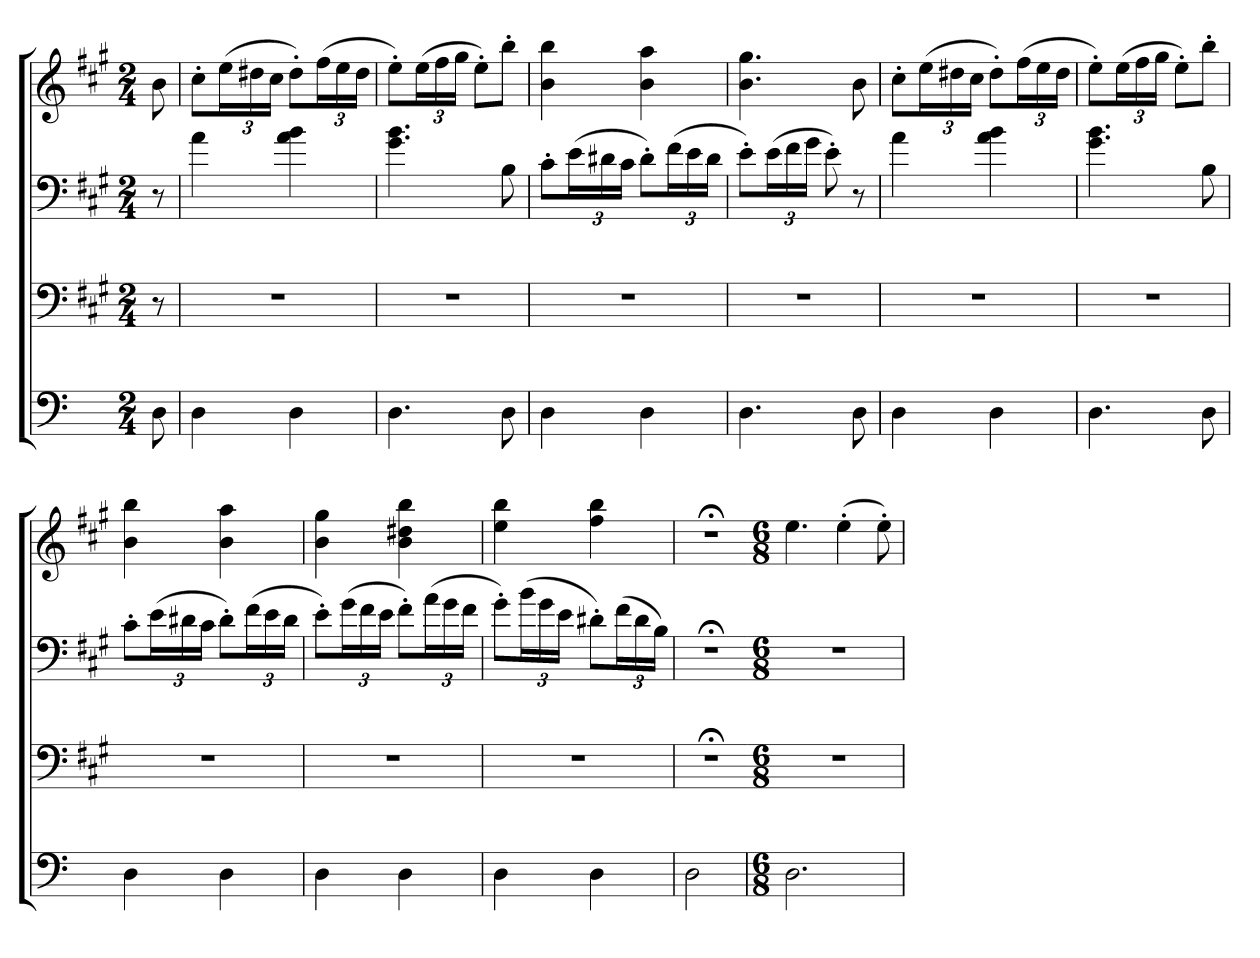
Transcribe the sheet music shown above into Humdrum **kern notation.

**kern	**kern	**kern	**kern
*part4	*part3	*part2	*part1
*staff4	*staff3	*staff2	*staff1
*	*clefF4	*clefF4	*clefG2
*	*k[f#c#g#]	*k[f#c#g#]	*k[f#c#g#]
*	*A:	*A:	*A:
*M2/4	*M2/4	*M2/4	*M2/4
=	=	=	=
8D	8r	8r	8b
=	=	=	=
4D	2r	4a	8cc#'L
.	.	.	(24eeL
.	.	.	24dd#X
.	.	.	24cc#JJ
4D	.	4a 4b	8dd#'L)
.	.	.	(24ff#L
.	.	.	24ee
.	.	.	24dd#JJ
=	=	=	=
4.D	2r	4.g# 4.b	8ee'L)
.	.	.	(24eeL
.	.	.	24ff#
.	.	.	24gg#JJ
.	.	.	8ee'L)
8D	.	8B	8bb'J
=	=	=	=
4D	2r	8c#'L	4b 4bb
.	.	(24eL	.
.	.	24d#X	.
.	.	24c#JJ	.
4D	.	8d#'L)	4b 4aa
.	.	(24f#L	.
.	.	24e	.
.	.	24d#JJ	.
=	=	=	=
4.D	2r	8e'L)	4.b 4.gg#
.	.	(24eL	.
.	.	24f#	.
.	.	24g#JJ	.
.	.	8e')	.
8D	.	8r	8b
=	=	=	=
4D	2r	4a	8cc#'L
.	.	.	(24eeL
.	.	.	24dd#X
.	.	.	24cc#JJ
4D	.	4a 4b	8dd#'L)
.	.	.	(24ff#L
.	.	.	24ee
.	.	.	24dd#JJ
=	=	=	=
4.D	2r	4.g# 4.b	8ee'L)
.	.	.	(24eeL
.	.	.	24ff#
.	.	.	24gg#JJ
.	.	.	8ee'L)
8D	.	8B	8bb'J
=	=	=	=
4D	2r	8c#'L	4b 4bb
.	.	(24eL	.
.	.	24d#X	.
.	.	24c#JJ	.
4D	.	8d#'L)	4b 4aa
.	.	(24f#L	.
.	.	24e	.
.	.	24d#JJ	.
=	=	=	=
4D	2r	8e'L)	4b 4gg#
.	.	(24g#L	.
.	.	24f#	.
.	.	24eJJ	.
4D	.	8f#'L)	4b 4dd#X 4bb
.	.	(24aL	.
.	.	24g#	.
.	.	24f#JJ	.
=	=	=	=
4D	2r	8g#'L)	4ee 4bb
.	.	(24bL	.
.	.	24g#	.
.	.	24eJJ	.
4D	.	8d#X'L)	4ff# 4bb
.	.	(24f#L	.
.	.	24d#	.
.	.	24BJJ)	.
=	=	=	=
2D	2r;<	2r;<	2r;<
=	=||	=||	=||
*M6/8	*M6/8	*M6/8	*M6/8
2.D	2.r	2.r	4.ee
.	.	.	(4ee'
.	.	.	8ee')
=	=	=	=
*-	*-	*-	*-
